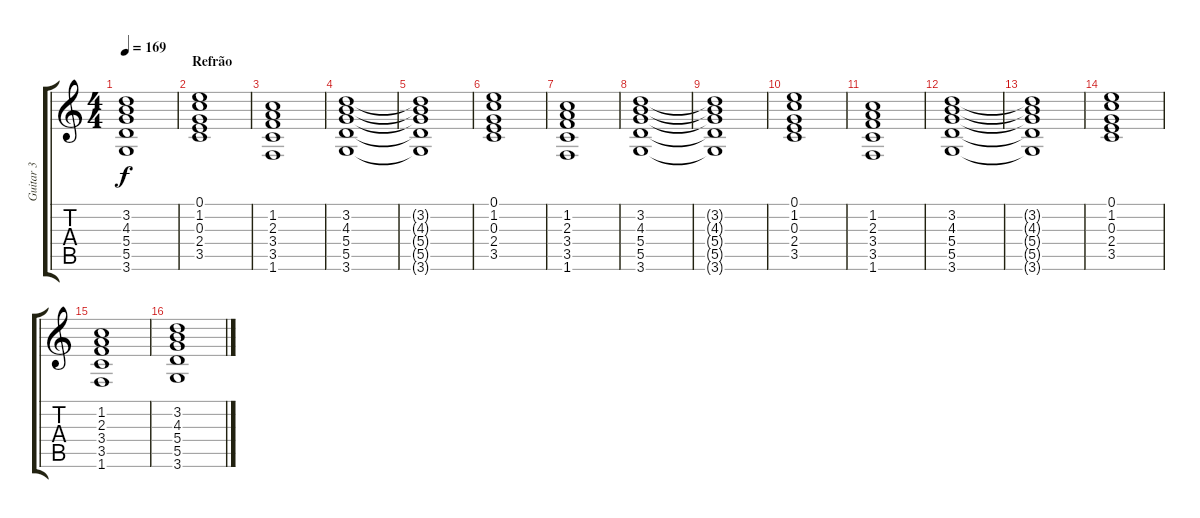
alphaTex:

\track ("Guitar 3" "Guitar 3") {instrument distortionguitar}
\staff {score tabs}
\tuning (E4 B3 G3 D3 A2 E2) {hide}
\ts (4 4)
\tempo 169
\clef g2
\ks c
(3.2{t} 4.3{t} 5.4{t} 5.5{t} 3.6{t}).1{dy f} |
\section ("" "Refrão")
(0.1 1.2 0.3 2.4 3.5).1 |
(1.2 2.3 3.4 3.5 1.6).1 |
(3.2 4.3 5.4 5.5 3.6).1 |
(3.2{t} 4.3{t} 5.4{t} 5.5{t} 3.6{t}).1 |
(0.1 1.2 0.3 2.4 3.5).1 |
(1.2 2.3 3.4 3.5 1.6).1 |
(3.2 4.3 5.4 5.5 3.6).1 |
(3.2{t} 4.3{t} 5.4{t} 5.5{t} 3.6{t}).1 |
(0.1 1.2 0.3 2.4 3.5).1 |
(1.2 2.3 3.4 3.5 1.6).1 |
(3.2 4.3 5.4 5.5 3.6).1 |
(3.2{t} 4.3{t} 5.4{t} 5.5{t} 3.6{t}).1 |
(0.1 1.2 0.3 2.4 3.5).1 |
(1.2 2.3 3.4 3.5 1.6).1 |
(3.2 4.3 5.4 5.5 3.6).1
